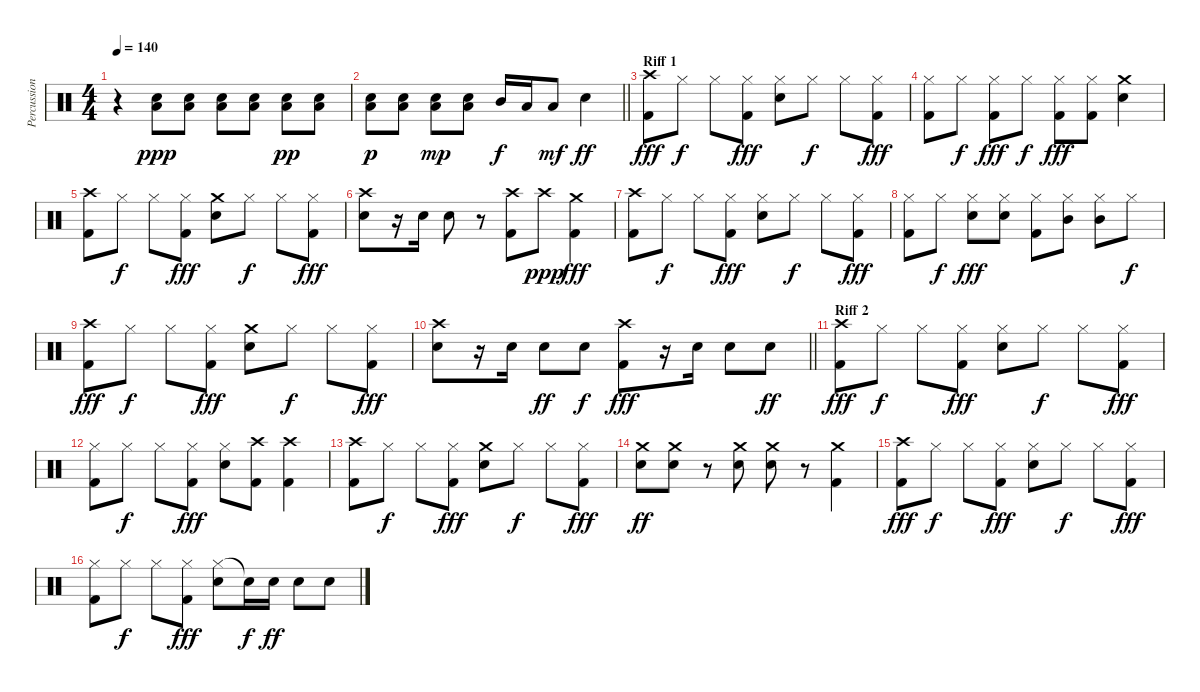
\track ("Percussion" "Percussion") {instrument percussion}
\staff {score}
\articulation defaults
\ts (4 4)
\tempo 140
\clef neutral
\ks c
r.4{dy mf volume 14} ("Low Floor Tom (hit)" "Snare (hit) 2").8{dy ppp} ("Low Floor Tom (hit)" "Snare (hit) 2").8 ("Low Floor Tom (hit)" "Snare (hit) 2").8 ("Low Floor Tom (hit)" "Snare (hit) 2").8 ("Low Floor Tom (hit)" "Snare (hit) 2").8{dy pp} ("Low Floor Tom (hit)" "Snare (hit) 2").8 |
\barLineRight lightlight
("Low Floor Tom (hit)" "Snare (hit) 2").8{dy p} ("Low Floor Tom (hit)" "Snare (hit) 2").8 ("Low Floor Tom (hit)" "Snare (hit) 2").8{dy mp} ("Low Floor Tom (hit)" "Snare (hit) 2").8 "Mid Tom (hit)".16{dy f} "Low Tom (hit)".16 "Low Floor Tom (hit)".8{dy mf} "Snare (hit) 2".4{dy ff} |
\section ("" "Riff 1")
("Crash high (hit)" "Kick (hit) 2").8{dy fff} "Hi-Hat (closed)".8{dy f} "Hi-Hat (closed)".8 ("Hi-Hat (closed)" "Kick (hit) 2").8{dy fff} ("Hi-Hat (closed)" "Snare (hit) 2").8 "Hi-Hat (closed)".8{dy f} "Hi-Hat (closed)".8 ("Hi-Hat (closed)" "Kick (hit) 2").8{dy fff} |
("Hi-Hat (closed)" "Kick (hit) 2").8 "Hi-Hat (closed)".8{dy f} ("Hi-Hat (closed)" "Kick (hit) 2").8{dy fff} "Hi-Hat (closed)".8{dy f} ("Hi-Hat (closed)" "Kick (hit) 2").8{dy fff} ("Hi-Hat (closed)" "Kick (hit) 2").8 ("Crash medium (hit)" "Snare (hit) 2").4 |
("Crash high (hit)" "Kick (hit) 2").8 "Hi-Hat (closed)".8{dy f} "Hi-Hat (closed)".8 ("Hi-Hat (closed)" "Kick (hit) 2").8{dy fff} ("Crash medium (hit)" "Snare (hit) 2").8 "Hi-Hat (closed)".8{dy f} "Hi-Hat (closed)".8 ("Hi-Hat (closed)" "Kick (hit) 2").8{dy fff} |
("Crash high (hit)" "Snare (hit) 2").8 r.16 "Snare (hit) 2".16 "Snare (hit) 2".8 r.8 ("Crash high (hit)" "Kick (hit) 2").8 "Crash high (hit)".8{dy ppp} ("Crash medium (hit)" "Kick (hit) 2").4{dy fff} |
("Crash high (hit)" "Kick (hit) 2").8 "Hi-Hat (closed)".8{dy f} "Hi-Hat (closed)".8 ("Hi-Hat (closed)" "Kick (hit) 2").8{dy fff} ("Hi-Hat (closed)" "Snare (hit) 2").8 "Hi-Hat (closed)".8{dy f} "Hi-Hat (closed)".8 ("Hi-Hat (closed)" "Kick (hit) 2").8{dy fff} |
("Hi-Hat (closed)" "Kick (hit) 2").8 "Hi-Hat (closed)".8{dy f} ("Hi-Hat (closed)" "Snare (hit) 2").8{dy fff} ("Hi-Hat (closed)" "Snare (hit) 2").8 ("Hi-Hat (closed)" "Kick (hit) 2").8 ("Hi-Hat (closed)" "Mid Tom (hit)").8 ("Hi-Hat (closed)" "Mid Tom (hit)").8 "Hi-Hat (closed)".8{dy f} |
("Crash high (hit)" "Kick (hit) 2").8{dy fff} "Hi-Hat (closed)".8{dy f} "Hi-Hat (closed)".8 ("Hi-Hat (closed)" "Kick (hit) 2").8{dy fff} ("Crash medium (hit)" "Snare (hit) 2").8 "Hi-Hat (closed)".8{dy f} "Hi-Hat (closed)".8 ("Hi-Hat (closed)" "Kick (hit) 2").8{dy fff} |
\barLineRight lightlight
("Crash high (hit)" "Snare (hit) 2").8 r.16 "Snare (hit) 2".16 "Snare (hit) 2".8{dy ff} "Snare (hit) 2".8{dy f} ("Crash high (hit)" "Kick (hit) 2").8{dy fff} r.16 "Snare (hit) 2".16 "Snare (hit) 2".8 "Snare (hit) 2".8{dy ff} |
\section ("" "Riff 2")
("Crash high (hit)" "Kick (hit) 2").8{dy fff} "Hi-Hat (closed)".8{dy f} "Hi-Hat (closed)".8 ("Hi-Hat (closed)" "Kick (hit) 2").8{dy fff} ("Hi-Hat (closed)" "Snare (hit) 2").8 "Hi-Hat (closed)".8{dy f} "Hi-Hat (closed)".8 ("Hi-Hat (closed)" "Kick (hit) 2").8{dy fff} |
("Hi-Hat (closed)" "Kick (hit) 2").8 "Hi-Hat (closed)".8{dy f} "Hi-Hat (closed)".8 ("Hi-Hat (closed)" "Kick (hit) 2").8{dy fff} ("Hi-Hat (closed)" "Snare (hit) 2").8 ("Crash high (hit)" "Kick (hit) 2").8 ("Crash high (hit)" "Kick (hit) 2").4 |
("Crash high (hit)" "Kick (hit) 2").8 "Hi-Hat (closed)".8{dy f} "Hi-Hat (closed)".8 ("Hi-Hat (closed)" "Kick (hit) 2").8{dy fff} ("Crash medium (hit)" "Snare (hit) 2").8 "Hi-Hat (closed)".8{dy f} "Hi-Hat (closed)".8 ("Hi-Hat (closed)" "Kick (hit) 2").8{dy fff} |
("Crash medium (hit)" "Snare (hit) 2").8{dy ff} ("Crash medium (hit)" "Snare (hit) 2").8 r.8 ("Crash medium (hit)" "Snare (hit) 2").8 ("Crash medium (hit)" "Snare (hit) 2").8 r.8 ("Crash medium (hit)" "Kick (hit) 2").4 |
("Crash high (hit)" "Kick (hit) 2").8{dy fff} "Hi-Hat (closed)".8{dy f} "Hi-Hat (closed)".8 ("Hi-Hat (closed)" "Kick (hit) 2").8{dy fff} ("Hi-Hat (closed)" "Snare (hit) 2").8 "Hi-Hat (closed)".8{dy f} "Hi-Hat (closed)".8 ("Hi-Hat (closed)" "Kick (hit) 2").8{dy fff} |
("Hi-Hat (closed)" "Kick (hit) 2").8 "Hi-Hat (closed)".8{dy f} "Hi-Hat (closed)".8 ("Hi-Hat (closed)" "Kick (hit) 2").8{dy fff} ("Hi-Hat (closed)" "Snare (hit) 2").8 "Snare (hit)"{t}.16{dy f} "Snare (hit) 2".16{dy ff} "Snare (hit) 2".8 "Snare (hit) 2".8
